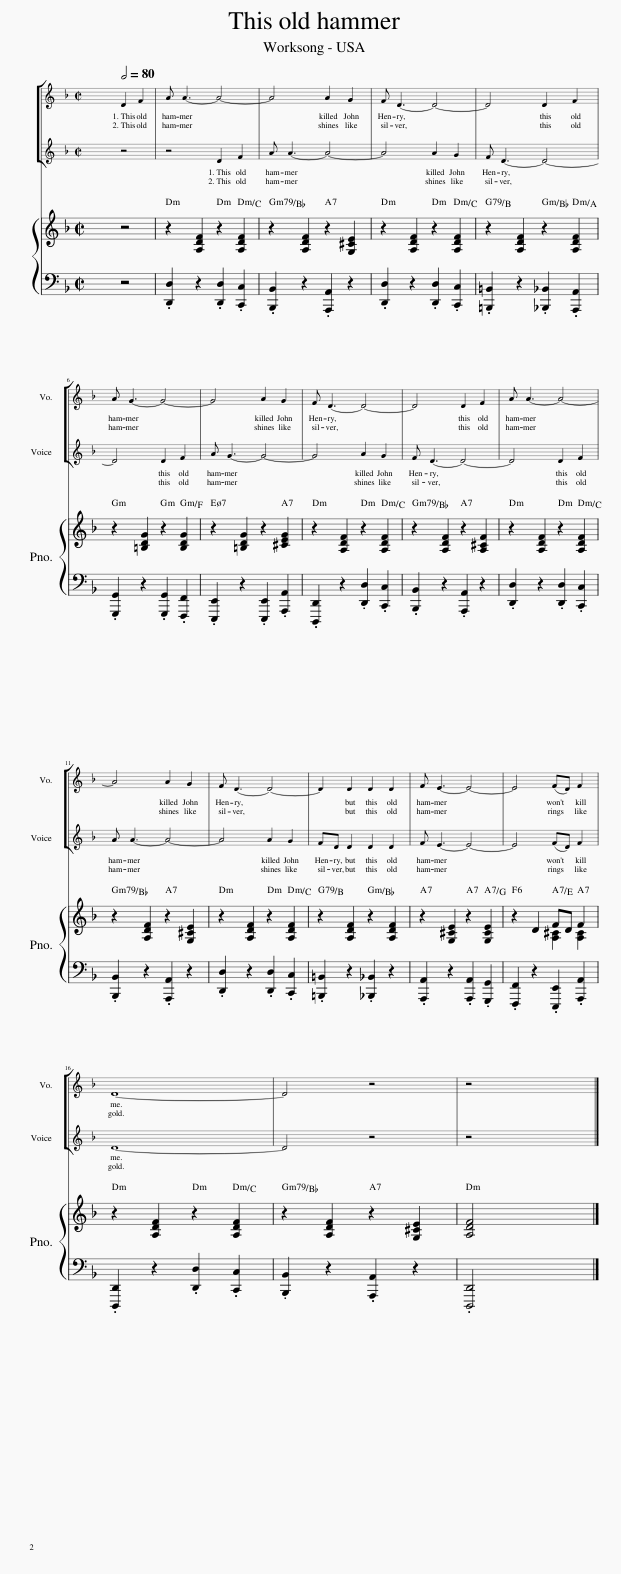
X:1
%%score [ 1 2 ] { ( 3 5 ) | 4 }
L:1/8
M:2/2
I:linebreak $
K:F
V:1 treble
V:2 treble
V:3 treble
V:5 treble
V:4 bass
V:1
 x4[Q:1/2=80] D2 F2 | A A3- A4- | A4 A2 G2 | F D3- D4- | D4 D2 F2 |$ %5
 A G3- G4- | G4 A2 G2 | F D3- D4- | D4 D2 F2 | A A3- A4- |$ %10
 A4 A2 G2 | F D3- D4- | D2 D2 D2 D2 | F E3- E4- | E4 (FD) F2 |$ %15
 D8- | D4 z4 | z4 x4 |] %18
V:2
 x4 z4 | z4 D2 F2 | A A3- A4- | A4 A2 G2 | F D3- D4- |$ %5
 D4 D2 F2 | A G3- G4- | G4 A2 G2 | F D3- D4- | D4 D2 F2 |$ %10
 A A3- A4- | A4 A2 G2 | FD D2 D2 D2 | F E3- E4- | E4 (FD) F2 |$ %15
 D8- | D4 z4 | z4 x4 |] %18
V:3
 x4 z4 | z2 [A,DF]2 z2 [A,DF]2 | z2 [A,DF]2 z2 [G,^CE]2 | z2 [A,DF]2 z2 [A,DF]2 | z2 [A,DF]2 z2 [A,DF]2 |$ %5
 z2 [=B,DG]2 z2 [B,DG]2 | z2 [=B,DG]2 z2 [^CEG]2 | z2 [A,DF]2 z2 [A,DF]2 | z2 [A,DF]2 z2 [A,^CF]2 | z2 [A,DF]2 z2 [A,DF]2 |$ %10
 z2 [A,DF]2 z2 [G,^CE]2 | z2 [A,DF]2 z2 [A,DF]2 | z2 [A,DF]2 z2 [A,DF]2 | z2 [G,^CE]2 z2 [G,CE]2 | z2 D2 FD F2 |$ %15
 z2 [A,DF]2 z2 [A,DF]2 | z2 [A,DF]2 z2 [G,^CE]2 | [A,DF]4 x4 |] %18
V:4
 x4 z4 | .[D,,D,]2 z2 .[D,,D,]2 .[C,,C,]2 | .[B,,,B,,]2 z2 .[A,,,A,,]2 z2 | .[D,,D,]2 z2 .[D,,D,]2 .[C,,C,]2 | .[=B,,,=B,,]2 z2 .[_B,,,_B,,]2 .[A,,,A,,]2 |$ %5
 .[G,,,G,,]2 z2 .[G,,,G,,]2 .[F,,,F,,]2 | .[E,,,E,,]2 z2 .[E,,,E,,]2 .[A,,,A,,]2 | .[D,,,D,,]2 z2 .[D,,D,]2 .[C,,C,]2 | .[B,,,B,,]2 z2 .[A,,,A,,]2 z2 | .[D,,D,]2 z2 .[D,,D,]2 .[C,,C,]2 |$ %10
 .[B,,,B,,]2 z2 .[A,,,A,,]2 z2 | .[D,,D,]2 z2 .[D,,D,]2 .[C,,C,]2 | .[=B,,,=B,,]2 z2 .[_B,,,_B,,]2 z2 | .[A,,,A,,]2 z2 .[A,,,A,,]2 .[G,,,G,,]2 | .[F,,,F,,]2 z2 .[E,,,E,,]2 .[A,,,A,,]2 |$ %15
 .[D,,,D,,]2 z2 .[D,,D,]2 .[C,,C,]2 | .[B,,,B,,]2 z2 .[A,,,A,,]2 z2 | .[D,,,D,,]4 x4 |] %18
V:5
 x8 | x8 | x8 | x8 | x8 |$ %5
 x8 | x8 | x8 | x8 | x8 |$ %10
 x8 | x8 | x8 | x8 | x4 [A,^C]2 [A,C]2 |$ %15
 x8 | x8 | x8 |] %18
